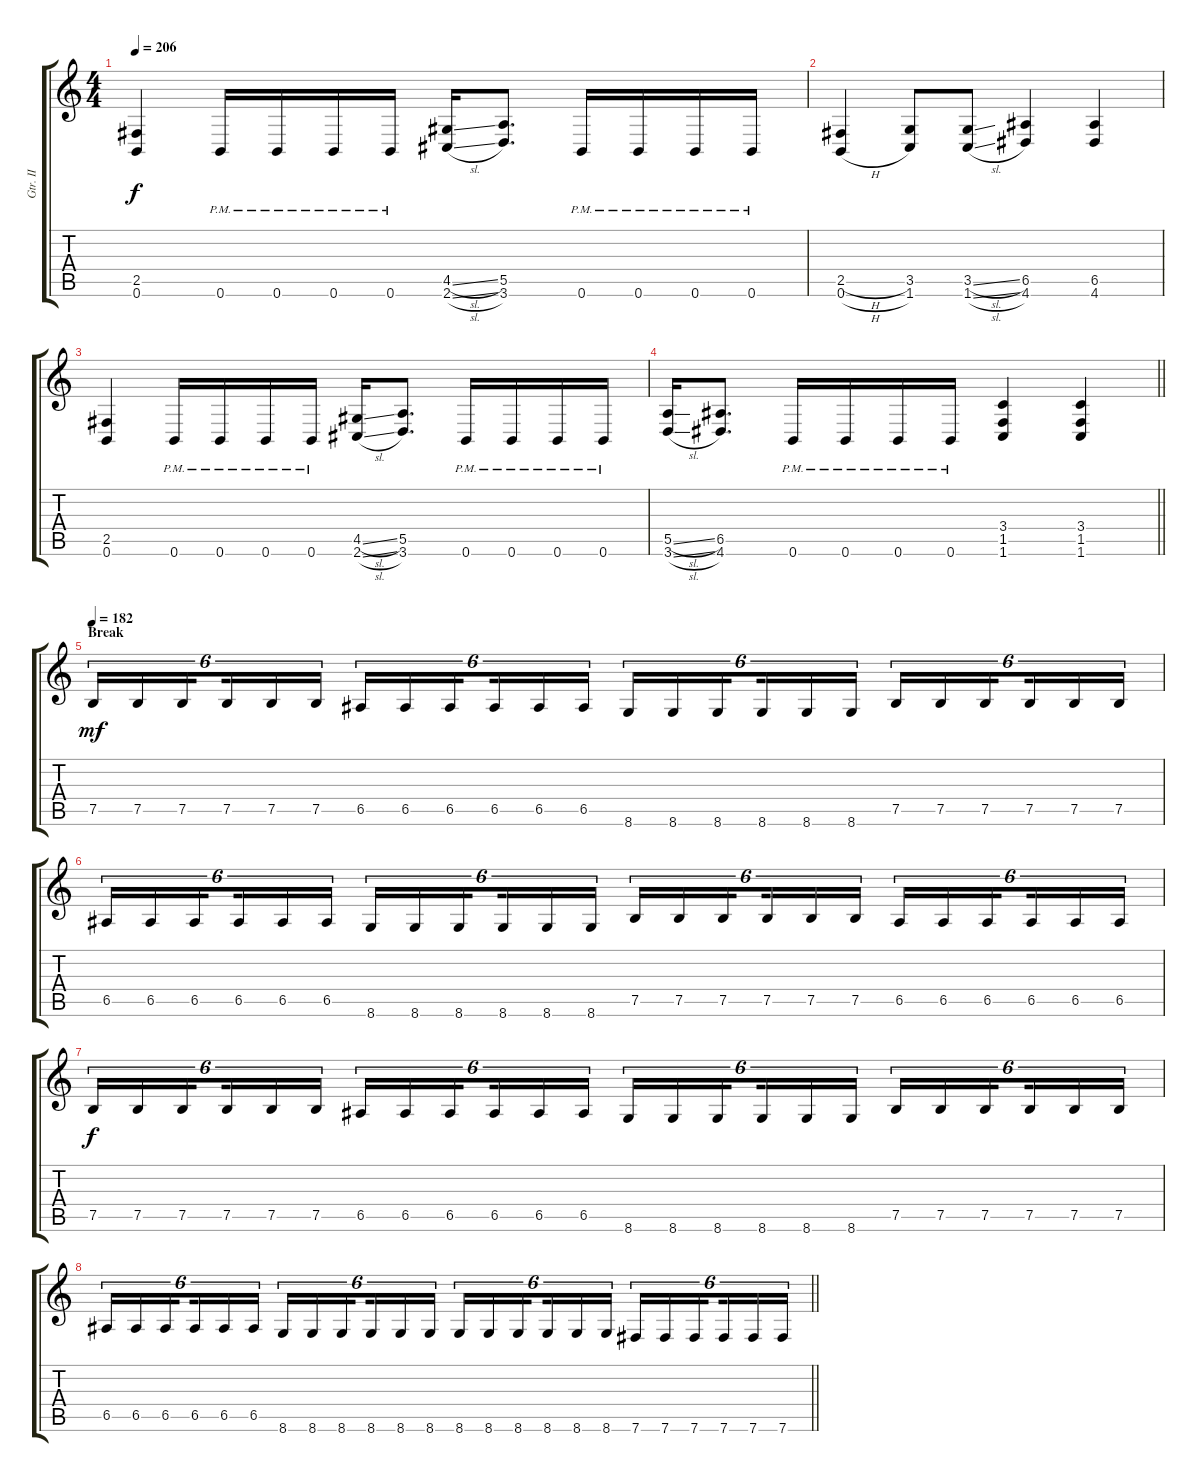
\track ("Gtr. II" "Gtr. II") {instrument overdrivenguitar}
\staff {score tabs}
\tuning (B3 Gb3 D3 A2 E2 B1) {hide}
\ts (4 4)
\tempo 206
\clef g2
\ks c
(2.5 0.6).4{dy f} 0.6{pm}.16 0.6{pm}.16 0.6{pm}.16 0.6{pm}.16 (4.5{sl} 2.6{sl}).16 (5.5 3.6).8{d} 0.6{pm}.16 0.6{pm}.16 0.6{pm}.16 0.6{pm}.16 |
(2.5{h} 0.6{h}).4 (3.5 1.6).8 (3.5{sl} 1.6{sl}).8 (6.5 4.6).4 (6.5 4.6).4 |
(2.5 0.6).4 0.6{pm}.16 0.6{pm}.16 0.6{pm}.16 0.6{pm}.16 (4.5{sl} 2.6{sl}).16 (5.5 3.6).8{d} 0.6{pm}.16 0.6{pm}.16 0.6{pm}.16 0.6{pm}.16 |
\barLineRight lightlight
(5.5{sl} 3.6{sl}).16 (6.5 4.6).8{d} 0.6{pm}.16 0.6{pm}.16 0.6{pm}.16 0.6{pm}.16 (3.4 1.5 1.6).4 (3.4 1.5 1.6).4 |
\section ("" "Break")
\tempo 182
7.5.16{tu (6 4) dy mf} 7.5.16{tu (6 4)} 7.5.16{tu (6 4) beam splitsecondary} 7.5.16{tu (6 4)} 7.5.16{tu (6 4)} 7.5.16{tu (6 4)} 6.5.16{tu (6 4)} 6.5.16{tu (6 4)} 6.5.16{tu (6 4) beam splitsecondary} 6.5.16{tu (6 4)} 6.5.16{tu (6 4)} 6.5.16{tu (6 4)} 8.6.16{tu (6 4)} 8.6.16{tu (6 4)} 8.6.16{tu (6 4) beam splitsecondary} 8.6.16{tu (6 4)} 8.6.16{tu (6 4)} 8.6.16{tu (6 4)} 7.5.16{tu (6 4)} 7.5.16{tu (6 4)} 7.5.16{tu (6 4) beam splitsecondary} 7.5.16{tu (6 4)} 7.5.16{tu (6 4)} 7.5.16{tu (6 4)} |
6.5.16{tu (6 4)} 6.5.16{tu (6 4)} 6.5.16{tu (6 4) beam splitsecondary} 6.5.16{tu (6 4)} 6.5.16{tu (6 4)} 6.5.16{tu (6 4)} 8.6.16{tu (6 4)} 8.6.16{tu (6 4)} 8.6.16{tu (6 4) beam splitsecondary} 8.6.16{tu (6 4)} 8.6.16{tu (6 4)} 8.6.16{tu (6 4)} 7.5.16{tu (6 4)} 7.5.16{tu (6 4)} 7.5.16{tu (6 4) beam splitsecondary} 7.5.16{tu (6 4)} 7.5.16{tu (6 4)} 7.5.16{tu (6 4)} 6.5.16{tu (6 4)} 6.5.16{tu (6 4)} 6.5.16{tu (6 4) beam splitsecondary} 6.5.16{tu (6 4)} 6.5.16{tu (6 4)} 6.5.16{tu (6 4)} |
7.5.16{tu (6 4) dy f} 7.5.16{tu (6 4)} 7.5.16{tu (6 4) beam splitsecondary} 7.5.16{tu (6 4)} 7.5.16{tu (6 4)} 7.5.16{tu (6 4)} 6.5.16{tu (6 4)} 6.5.16{tu (6 4)} 6.5.16{tu (6 4) beam splitsecondary} 6.5.16{tu (6 4)} 6.5.16{tu (6 4)} 6.5.16{tu (6 4)} 8.6.16{tu (6 4)} 8.6.16{tu (6 4)} 8.6.16{tu (6 4) beam splitsecondary} 8.6.16{tu (6 4)} 8.6.16{tu (6 4)} 8.6.16{tu (6 4)} 7.5.16{tu (6 4)} 7.5.16{tu (6 4)} 7.5.16{tu (6 4) beam splitsecondary} 7.5.16{tu (6 4)} 7.5.16{tu (6 4)} 7.5.16{tu (6 4)} |
\barLineRight lightlight
6.5.16{tu (6 4)} 6.5.16{tu (6 4)} 6.5.16{tu (6 4) beam splitsecondary} 6.5.16{tu (6 4)} 6.5.16{tu (6 4)} 6.5.16{tu (6 4)} 8.6.16{tu (6 4)} 8.6.16{tu (6 4)} 8.6.16{tu (6 4) beam splitsecondary} 8.6.16{tu (6 4)} 8.6.16{tu (6 4)} 8.6.16{tu (6 4)} 8.6.16{tu (6 4)} 8.6.16{tu (6 4)} 8.6.16{tu (6 4) beam splitsecondary} 8.6.16{tu (6 4)} 8.6.16{tu (6 4)} 8.6.16{tu (6 4)} 7.6.16{tu (6 4)} 7.6.16{tu (6 4)} 7.6.16{tu (6 4) beam splitsecondary} 7.6.16{tu (6 4)} 7.6.16{tu (6 4)} 7.6.16{tu (6 4)}
